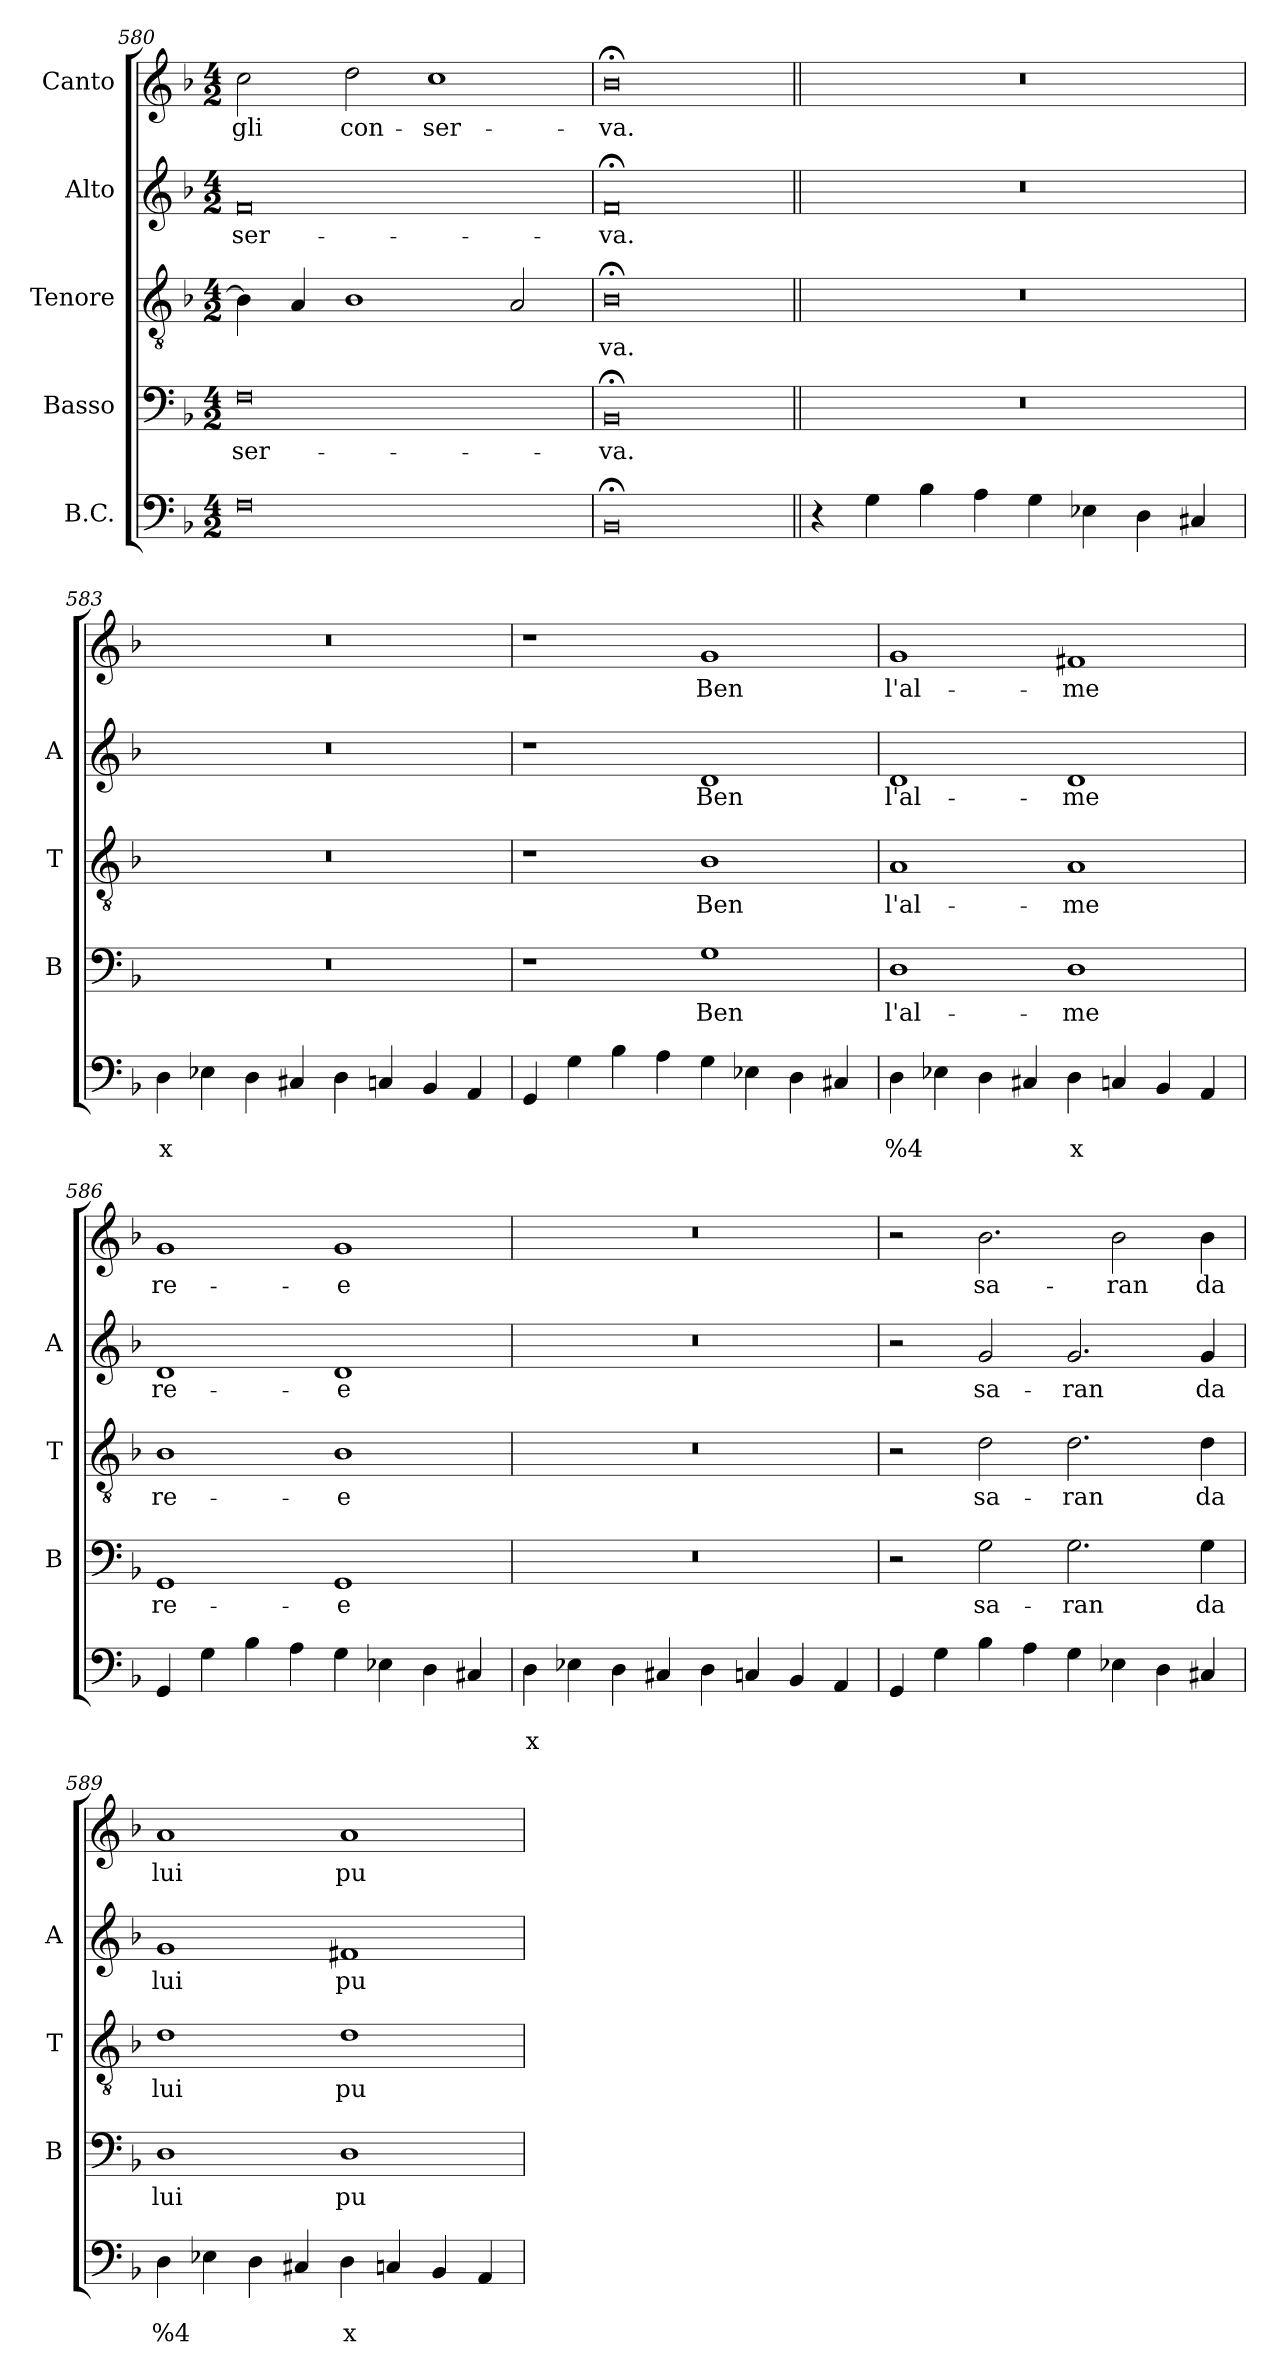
**kern	**text	**text	**kern	**text	**kern	**text	**kern	**text	**kern	**text
*part5	*part5	*part5	*part4	*part4	*part3	*part3	*part2	*part2	*part1	*part1
*staff5	*staff5	*staff5	*staff4	*staff4	*staff3	*staff3	*staff2	*staff2	*staff1	*staff1
*I"B.C.	*	*	*I"Basso	*	*I"Tenore	*	*I"Alto	*	*I"Canto	*
*	*	*	*I'B	*	*I'T	*	*I'A	*	*	*
*clefF4	*	*	*clefF4	*	*clefGv2	*	*clefG2	*	*clefG2	*
*k[b-]	*	*	*k[b-]	*	*k[b-]	*	*k[b-]	*	*k[b-]	*
*F:	*	*	*F:	*	*F:	*	*F:	*	*F:	*
*M4/2	*	*	*M4/2	*	*M4/2	*	*M4/2	*	*M4/2	*
=580	=580	=580	=580	=580	=580	=580	=580	=580	=580	=580
!	!	!	!	!LO:LY:b	!	!	!	!LO:LY:b	!	!LO:LY:b
0F	.	.	0F	-ser-	4B-\]	.	0f	-ser-	2cc\	gli
.	.	.	.	.	4A/	.	.	.	.	.
!	!	!	!	!	!	!	!	!	!	!LO:LY:b
.	.	.	.	.	1B-	.	.	.	2dd\	con-
!	!	!	!	!	!	!	!	!	!	!LO:LY:b
.	.	.	.	.	.	.	.	.	1cc	-ser-
.	.	.	.	.	2A/	.	.	.	.	.
=581	=581	=581	=581	=581	=581	=581	=581	=581	=581	=581
!	!	!	!	!LO:LY:b	!	!LO:LY:b	!	!LO:LY:b	!	!LO:LY:b
0BB-;<	.	.	0BB-;<	-va.	0B-;<	-va.	0f;<	-va.	0b-;<	-va.
!!LO:PB:g=z
=582||	=582||	=582||	=582||	=582||	=582||	=582||	=582||	=582||	=582||	=582||
4r	.	.	0r	.	0r	.	0r	.	0r	.
4G\	.	.	.	.	.	.	.	.	.	.
4B-\	.	.	.	.	.	.	.	.	.	.
4A\	.	.	.	.	.	.	.	.	.	.
4G\	.	.	.	.	.	.	.	.	.	.
4E-X\	.	.	.	.	.	.	.	.	.	.
4D\	.	.	.	.	.	.	.	.	.	.
4C#X/	.	.	.	.	.	.	.	.	.	.
=583	=583	=583	=583	=583	=583	=583	=583	=583	=583	=583
!	!	!LO:LY:b	!	!	!	!	!	!	!	!
4D\	.	x	0r	.	0r	.	0r	.	0r	.
4E-X\	.	.	.	.	.	.	.	.	.	.
4D\	.	.	.	.	.	.	.	.	.	.
4C#X/	.	.	.	.	.	.	.	.	.	.
4D\	.	.	.	.	.	.	.	.	.	.
4Cn/	.	.	.	.	.	.	.	.	.	.
4BB-/	.	.	.	.	.	.	.	.	.	.
4AA/	.	.	.	.	.	.	.	.	.	.
=584	=584	=584	=584	=584	=584	=584	=584	=584	=584	=584
4GG/	.	.	1r	.	1r	.	1r	.	1r	.
4G\	.	.	.	.	.	.	.	.	.	.
4B-\	.	.	.	.	.	.	.	.	.	.
4A\	.	.	.	.	.	.	.	.	.	.
!	!	!	!	!LO:LY:b	!	!LO:LY:b	!	!LO:LY:b	!	!LO:LY:b
4G\	.	.	1G	Ben	1B-	Ben	1d	Ben	1g	Ben
4E-X\	.	.	.	.	.	.	.	.	.	.
4D\	.	.	.	.	.	.	.	.	.	.
4C#X/	.	.	.	.	.	.	.	.	.	.
=585	=585	=585	=585	=585	=585	=585	=585	=585	=585	=585
!	!	!LO:LY:b	!	!LO:LY:b	!	!LO:LY:b	!	!LO:LY:b	!	!LO:LY:b
4D\	.	%4	1D	l'al-	1A	l'al-	1d	l'al-	1g	l'al-
4E-X\	.	.	.	.	.	.	.	.	.	.
4D\	.	.	.	.	.	.	.	.	.	.
4C#X/	.	.	.	.	.	.	.	.	.	.
!	!	!LO:LY:b	!	!LO:LY:b	!	!LO:LY:b	!	!LO:LY:b	!	!LO:LY:b
4D\	.	x	1D	-me	1A	-me	1d	-me	1f#X	-me
4Cn/	.	.	.	.	.	.	.	.	.	.
4BB-/	.	.	.	.	.	.	.	.	.	.
4AA/	.	.	.	.	.	.	.	.	.	.
!!LO:LB:g=z
=586	=586	=586	=586	=586	=586	=586	=586	=586	=586	=586
!	!	!	!	!LO:LY:b	!	!LO:LY:b	!	!LO:LY:b	!	!LO:LY:b
4GG/	.	.	1GG	re-	1B-	re-	1d	re-	1g	re-
4G\	.	.	.	.	.	.	.	.	.	.
4B-\	.	.	.	.	.	.	.	.	.	.
4A\	.	.	.	.	.	.	.	.	.	.
!	!	!	!	!LO:LY:b	!	!LO:LY:b	!	!LO:LY:b	!	!LO:LY:b
4G\	.	.	1GG	-e	1B-	-e	1d	-e	1g	-e
4E-X\	.	.	.	.	.	.	.	.	.	.
4D\	.	.	.	.	.	.	.	.	.	.
4C#X/	.	.	.	.	.	.	.	.	.	.
=587	=587	=587	=587	=587	=587	=587	=587	=587	=587	=587
!	!	!LO:LY:b	!	!	!	!	!	!	!	!
4D\	.	x	0r	.	0r	.	0r	.	0r	.
4E-X\	.	.	.	.	.	.	.	.	.	.
4D\	.	.	.	.	.	.	.	.	.	.
4C#X/	.	.	.	.	.	.	.	.	.	.
4D\	.	.	.	.	.	.	.	.	.	.
4Cn/	.	.	.	.	.	.	.	.	.	.
4BB-/	.	.	.	.	.	.	.	.	.	.
4AA/	.	.	.	.	.	.	.	.	.	.
=588	=588	=588	=588	=588	=588	=588	=588	=588	=588	=588
4GG/	.	.	2r	.	2r	.	2r	.	2r	.
4G\	.	.	.	.	.	.	.	.	.	.
!	!	!	!	!LO:LY:b	!	!LO:LY:b	!	!LO:LY:b	!	!LO:LY:b
4B-\	.	.	2G\	sa-	2d\	sa-	2g/	sa-	2.b-\	sa-
4A\	.	.	.	.	.	.	.	.	.	.
!	!	!	!	!LO:LY:b	!	!LO:LY:b	!	!LO:LY:b	!	!
4G\	.	.	2.G\	-ran	2.d\	-ran	2.g/	-ran	.	.
!	!	!	!	!	!	!	!	!	!	!LO:LY:b
4E-X\	.	.	.	.	.	.	.	.	2b-\	-ran
4D\	.	.	.	.	.	.	.	.	.	.
!	!	!	!	!LO:LY:b	!	!LO:LY:b	!	!LO:LY:b	!	!LO:LY:b
4C#X/	.	.	4G\	da	4d\	da	4g/	da	4b-\	da
=589	=589	=589	=589	=589	=589	=589	=589	=589	=589	=589
!	!	!LO:LY:b	!	!LO:LY:b	!	!LO:LY:b	!	!LO:LY:b	!	!LO:LY:b
4D\	.	%4	1D	lui	1d	lui	1g	lui	1a	lui
4E-X\	.	.	.	.	.	.	.	.	.	.
4D\	.	.	.	.	.	.	.	.	.	.
4C#X/	.	.	.	.	.	.	.	.	.	.
!	!	!LO:LY:b	!	!LO:LY:b	!	!LO:LY:b	!	!LO:LY:b	!	!LO:LY:b
4D\	.	x	1D	pu-	1d	pu-	1f#X	pu-	1a	pu-
4Cn/	.	.	.	.	.	.	.	.	.	.
4BB-/	.	.	.	.	.	.	.	.	.	.
4AA/	.	.	.	.	.	.	.	.	.	.
=	=	=	=	=	=	=	=	=	=	=
*-	*-	*-	*-	*-	*-	*-	*-	*-	*-	*-
